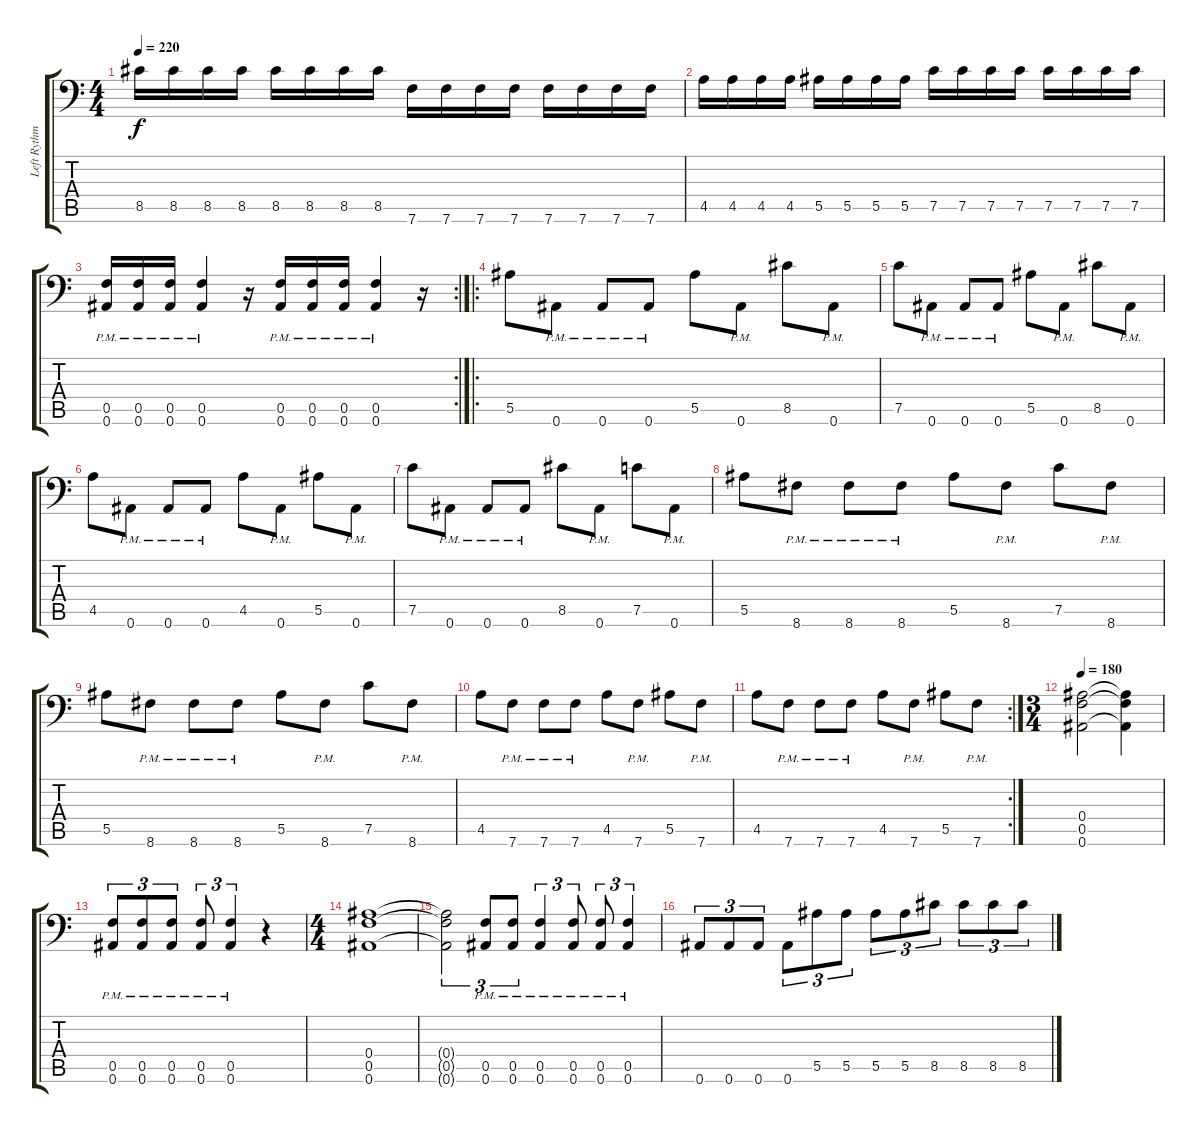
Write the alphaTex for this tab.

\track ("Left Rythm Guitar" "Left Rythm") {instrument distortionguitar}
\staff {score tabs}
\tuning (C4 G3 Eb3 Bb2 F2 Bb1) {hide}
\ts (4 4)
\tempo 220
\clef f4
\ks c
8.5.16{dy f} 8.5.16 8.5.16 8.5.16 8.5.16 8.5.16 8.5.16 8.5.16 7.6.16 7.6.16 7.6.16 7.6.16 7.6.16 7.6.16 7.6.16 7.6.16 |
4.5.16 4.5.16 4.5.16 4.5.16 5.5.16 5.5.16 5.5.16 5.5.16 7.5.16 7.5.16 7.5.16 7.5.16 7.5.16 7.5.16 7.5.16 7.5.16 |
\rc 2
(0.5{pm} 0.6{pm}).16 (0.5{pm} 0.6{pm}).16 (0.5{pm} 0.6{pm}).16 (0.5{pm} 0.6{pm}).4 r.16 (0.5{pm} 0.6{pm}).16 (0.5{pm} 0.6{pm}).16 (0.5{pm} 0.6{pm}).16 (0.5{pm} 0.6{pm}).4 r.16 |
\ro
5.5.8 0.6{pm}.8 0.6{pm}.8 0.6{pm}.8 5.5.8 0.6{pm}.8 8.5.8 0.6{pm}.8 |
7.5.8 0.6{pm}.8 0.6{pm}.8 0.6{pm}.8 5.5.8 0.6{pm}.8 8.5.8 0.6{pm}.8 |
4.5.8 0.6{pm}.8 0.6{pm}.8 0.6{pm}.8 4.5.8 0.6{pm}.8 5.5.8 0.6{pm}.8 |
7.5.8 0.6{pm}.8 0.6{pm}.8 0.6{pm}.8 8.5.8 0.6{pm}.8 7.5.8 0.6{pm}.8 |
5.5.8 8.6{pm}.8 8.6{pm}.8 8.6{pm}.8 5.5.8 8.6{pm}.8 7.5.8 8.6{pm}.8 |
5.5.8 8.6{pm}.8 8.6{pm}.8 8.6{pm}.8 5.5.8 8.6{pm}.8 7.5.8 8.6{pm}.8 |
4.5.8 7.6{pm}.8 7.6{pm}.8 7.6{pm}.8 4.5.8 7.6{pm}.8 5.5.8 7.6{pm}.8 |
\rc 2
4.5.8 7.6{pm}.8 7.6{pm}.8 7.6{pm}.8 4.5.8 7.6{pm}.8 5.5.8 7.6{pm}.8 |
\ts (3 4)
\tempo 180
(0.4 0.5 0.6).2 (0.4{t} 0.5{t} 0.6{t}).4 |
(0.5{pm} 0.6{pm}).8{tu (3 2)} (0.5{pm} 0.6{pm}).8{tu (3 2)} (0.5{pm} 0.6{pm}).8{tu (3 2)} (0.5{pm} 0.6{pm}).8{tu (3 2)} (0.5{pm} 0.6{pm}).4{tu (3 2)} r.4 |
\ts (4 4)
(0.4 0.5 0.6).1 |
(0.4{t} 0.5{t} 0.6{t}).2{tu (3 2)} (0.5{pm} 0.6{pm}).8{tu (3 2)} (0.5{pm} 0.6{pm}).8{tu (3 2)} (0.5{pm} 0.6{pm}).4{tu (3 2)} (0.5{pm} 0.6{pm}).8{tu (3 2)} (0.5{pm} 0.6{pm}).8{tu (3 2)} (0.5{pm} 0.6{pm}).4{tu (3 2)} |
0.6.8{tu (3 2)} 0.6.8{tu (3 2)} 0.6.8{tu (3 2)} 0.6.8{tu (3 2)} 5.5.8{tu (3 2)} 5.5.8{tu (3 2)} 5.5.8{tu (3 2)} 5.5.8{tu (3 2)} 8.5.8{tu (3 2)} 8.5.8{tu (3 2)} 8.5.8{tu (3 2)} 8.5.8{tu (3 2)}
